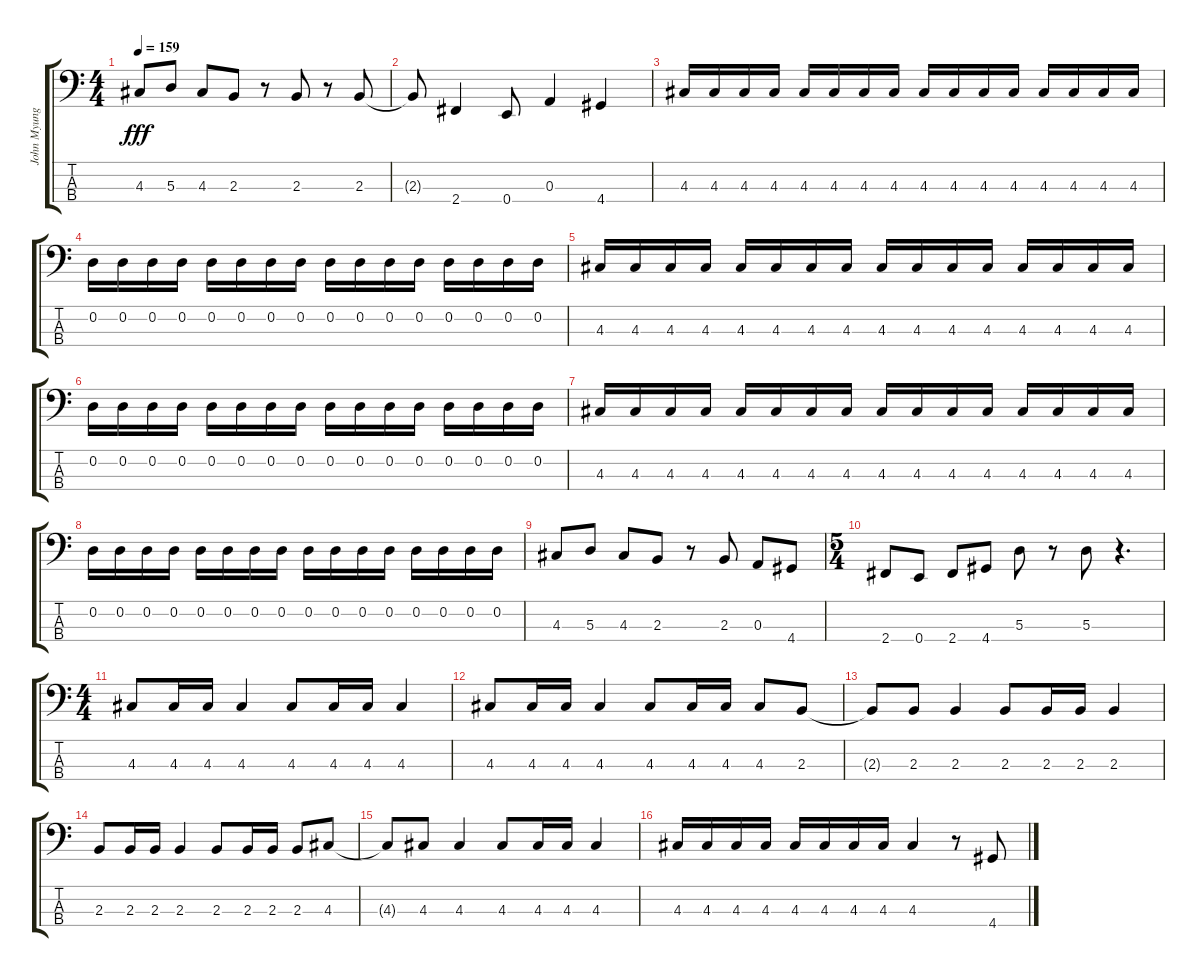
\track ("John Myung" "John Myung") {instrument electricbassfinger}
\staff {score tabs}
\tuning (G2 D2 A1 E1) {hide}
\ts (4 4)
\tempo 159
\clef f4
\ks c
4.3.8{dy fff} 5.3.8 4.3.8 2.3.8 r.8 2.3.8 r.8 2.3.8 |
2.3{t}.8 2.4.4 0.4.8 0.3.4 4.4.4 |
4.3.16 4.3.16 4.3.16 4.3.16 4.3.16 4.3.16 4.3.16 4.3.16 4.3.16 4.3.16 4.3.16 4.3.16 4.3.16 4.3.16 4.3.16 4.3.16 |
0.2.16 0.2.16 0.2.16 0.2.16 0.2.16 0.2.16 0.2.16 0.2.16 0.2.16 0.2.16 0.2.16 0.2.16 0.2.16 0.2.16 0.2.16 0.2.16 |
4.3.16 4.3.16 4.3.16 4.3.16 4.3.16 4.3.16 4.3.16 4.3.16 4.3.16 4.3.16 4.3.16 4.3.16 4.3.16 4.3.16 4.3.16 4.3.16 |
0.2.16 0.2.16 0.2.16 0.2.16 0.2.16 0.2.16 0.2.16 0.2.16 0.2.16 0.2.16 0.2.16 0.2.16 0.2.16 0.2.16 0.2.16 0.2.16 |
4.3.16 4.3.16 4.3.16 4.3.16 4.3.16 4.3.16 4.3.16 4.3.16 4.3.16 4.3.16 4.3.16 4.3.16 4.3.16 4.3.16 4.3.16 4.3.16 |
0.2.16 0.2.16 0.2.16 0.2.16 0.2.16 0.2.16 0.2.16 0.2.16 0.2.16 0.2.16 0.2.16 0.2.16 0.2.16 0.2.16 0.2.16 0.2.16 |
4.3.8 5.3.8 4.3.8 2.3.8 r.8 2.3.8 0.3.8 4.4.8 |
\ts (5 4)
2.4.8 0.4.8 2.4.8 4.4.8 5.3.8 r.8 5.3.8 r.4{d} |
\ts (4 4)
4.3.8 4.3.16 4.3.16 4.3.4 4.3.8 4.3.16 4.3.16 4.3.4 |
4.3.8 4.3.16 4.3.16 4.3.4 4.3.8 4.3.16 4.3.16 4.3.8 2.3.8 |
2.3{t}.8 2.3.8 2.3.4 2.3.8 2.3.16 2.3.16 2.3.4 |
2.3.8 2.3.16 2.3.16 2.3.4 2.3.8 2.3.16 2.3.16 2.3.8 4.3.8 |
4.3{t}.8 4.3.8 4.3.4 4.3.8 4.3.16 4.3.16 4.3.4 |
4.3.16 4.3.16 4.3.16 4.3.16 4.3.16 4.3.16 4.3.16 4.3.16 4.3.4 r.8 4.4.8
